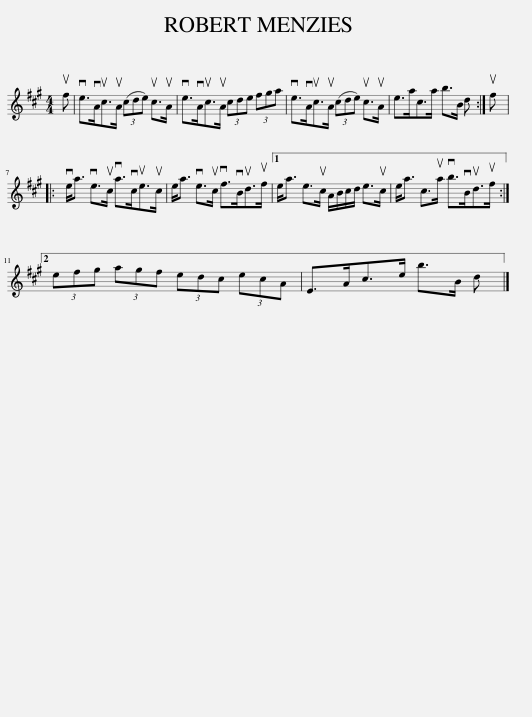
X:1
L:1/8
M:4/4
I:linebreak $
K:A
V:1 treble
V:1
 uf | ve>vAuc>uA (3(cde) uc>uA | ve>vAuc>uA (3cde (3fga | ve>vAuc>uA (3(cde) uc>uA | e>ac>a b>B d :| %5
 uf |:$ ve<a ve>uc va>vcue>uc | e<a ve>uc vf>vBud>uf |1 e<a e>uc A/B/c/d/ e>uc | e<a c>ua vb>vBud>uf :|2$ %10
 (3efg (3agf (3edc (3ecA | E>Ac>e b>B d |] %12
